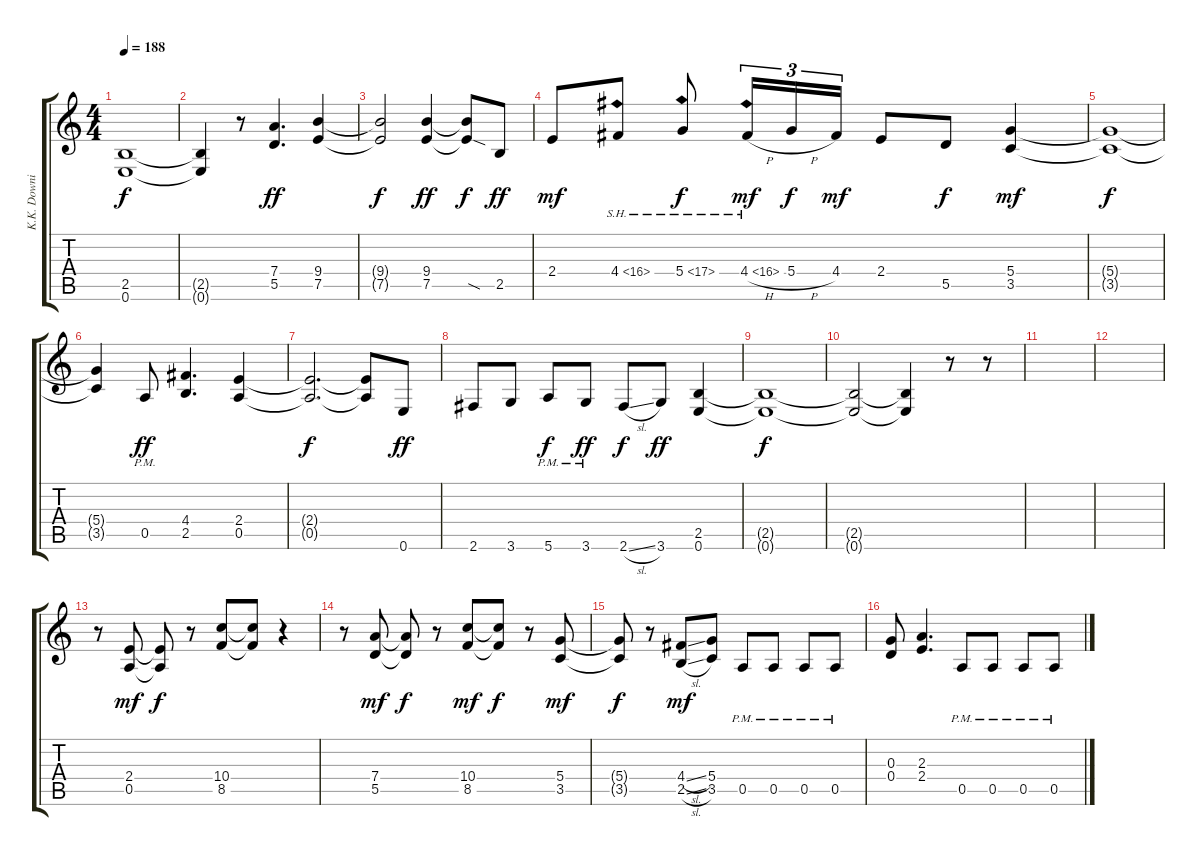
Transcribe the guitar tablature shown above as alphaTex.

\track ("K.K. Downing" "K.K. Downi") {instrument distortionguitar}
\staff {score tabs}
\tuning (E4 B3 G3 D3 A2 E2) {hide}
\ts (4 4)
\tempo 188
\clef g2
\ks c
(2.5{t} 0.6{t}).1{dy f} |
(2.5{t} 0.6{t}).4 r.8 (7.4 5.5).4{d dy ff} (9.4 7.5).4 |
(9.4{t} 7.5{t}).2{dy f} (9.4 7.5).4{dy ff} (9.4{t} 7.5{sod t}).8{dy f} 2.5.8{dy ff} |
2.4.8{dy mf} 4.4{sh 12}.8 5.4{sh 12}.8{dy f} 4.4{sh 12 h}.16{tu (3 2) dy mf} 5.4{h}.16{tu (3 2) dy f} 4.4.16{tu (3 2) dy mf} 2.4.8 5.5.8{dy f} (5.4 3.5).4{dy mf} |
(5.4{t} 3.5{t}).1{dy f} |
(5.4{t} 3.5{t}).4 0.5{pm}.8{dy ff} (4.4 2.5).4{d} (2.4 0.5).4 |
(2.4{t} 0.5{t}).2{d dy f} (2.4{t} 0.5{t}).8 0.6.8{dy ff} |
2.6.8 3.6.8 5.6{pm}.8{dy f} 3.6{pm}.8{dy ff} 2.6{sl}.8{dy f} 3.6.8{dy ff} (2.5 0.6).4 |
(2.5{t} 0.6{t}).1{dy f} |
(2.5{t} 0.6{t}).2 (2.5{t} 0.6{t}).4 r.8 r.8 |
|
|
r.8 (2.4 0.5).8{dy mf} (2.4{t} 0.5{t}).8{dy f} r.8 (10.4 8.5).8 (10.4{t} 8.5{t}).8 r.4 |
r.8 (7.4 5.5).8{dy mf} (7.4{t} 5.5{t}).8{dy f} r.8 (10.4 8.5).8{dy mf} (10.4{t} 8.5{t}).8{dy f} r.8 (5.4 3.5).8{dy mf} |
(5.4{t} 3.5{t}).8{dy f} r.8 (4.4{sl} 2.5{sl}).8{dy mf} (5.4 3.5).8 0.5{pm}.8 0.5{pm}.8 0.5{pm}.8 0.5{pm}.8 |
(0.3 0.4).8 (2.3 2.4).4{d} 0.5{pm}.8 0.5{pm}.8 0.5{pm}.8 0.5{pm}.8
